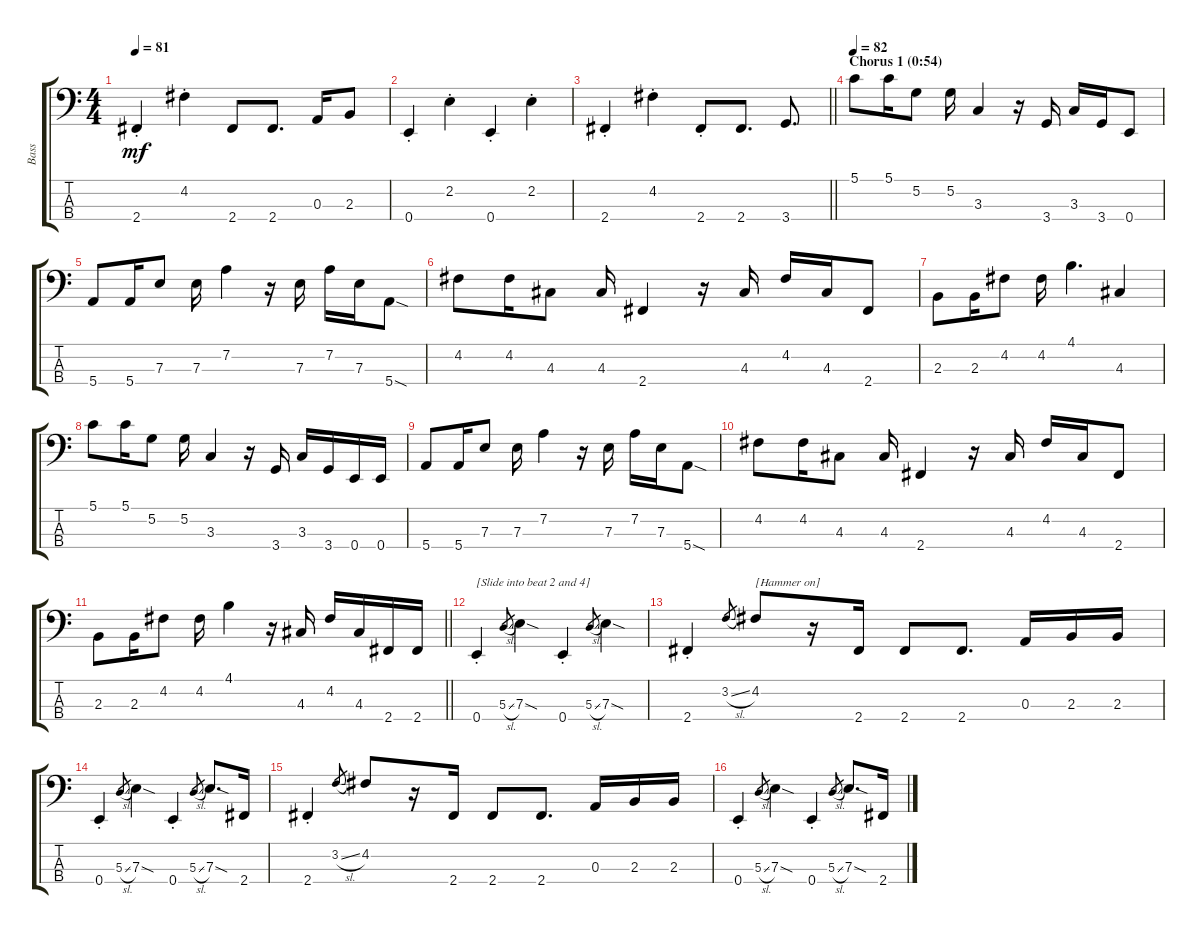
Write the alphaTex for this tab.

\track ("Bass" "Bass") {instrument electricbassfinger}
\staff {score tabs}
\tuning (G2 D2 A1 E1) {hide}
\ts (4 4)
\tempo 81
\clef f4
\ks c
2.4{st}.4{dy mf} 4.2{st}.4 2.4.8 2.4.8{d} 0.3.16 2.3.8 |
0.4{st}.4 2.2{st}.4 0.4{st}.4 2.2{st}.4 |
\barLineRight lightlight
2.4{st}.4 4.2{st}.4 2.4{st}.8 2.4.8{d} 3.4.8{d} |
\section ("" "Chorus 1 (0:54)")
\tempo 82
5.1.8 5.1.16 5.2.8 5.2.16 3.3.4 r.16 3.4.16 3.3.16 3.4.16 0.4.8 |
5.4.8 5.4.16 7.3.8 7.3.16 7.2.4 r.16 7.3.16 7.2.16 7.3.16 5.4{sod}.8 |
4.2.8 4.2.16 4.3.8 4.3.16 2.4.4 r.16 4.3.16 4.2.16 4.3.16 2.4.8 |
2.3.8 2.3.16 4.2.8 4.2.16 4.1.4{d} 4.3.4 |
5.1.8 5.1.16 5.2.8 5.2.16 3.3.4 r.16 3.4.16 3.3.16 3.4.16 0.4.16 0.4.16 |
5.4.8 5.4.16 7.3.8 7.3.16 7.2.4 r.16 7.3.16 7.2.16 7.3.16 5.4{sod}.8 |
4.2.8 4.2.16 4.3.8 4.3.16 2.4.4 r.16 4.3.16 4.2.16 4.3.16 2.4.8 |
\barLineRight lightlight
2.3.8 2.3.16 4.2.8 4.2.16 4.1.4 r.16 4.3.16 4.2.16 4.3.16 2.4.16 2.4.16 |
0.4{st}.4{txt "[Slide into beat 2 and 4]"} 5.3{sl}.8{gr} 7.3{sod}.4 0.4{st}.4 5.3{sl}.8{gr} 7.3{sod}.4 |
2.4{st}.4 3.2{sl}.8{gr} 4.2.8{txt "[Hammer on]"} r.16 2.4.16 2.4.8 2.4.8{d} 0.3.16 2.3.16 2.3.16 |
0.4{st}.4 5.3{sl}.8{gr} 7.3{sod}.4 0.4{st}.4 5.3{sl}.8{gr} 7.3{sod}.8{d} 2.4.16 |
2.4{st}.4 3.2{sl}.8{gr} 4.2.8 r.16 2.4.16 2.4.8 2.4.8{d} 0.3.16 2.3.16 2.3.16 |
0.4{st}.4 5.3{sl}.8{gr} 7.3{sod}.4 0.4{st}.4 5.3{sl}.8{gr} 7.3{sod}.8{d} 2.4.16
